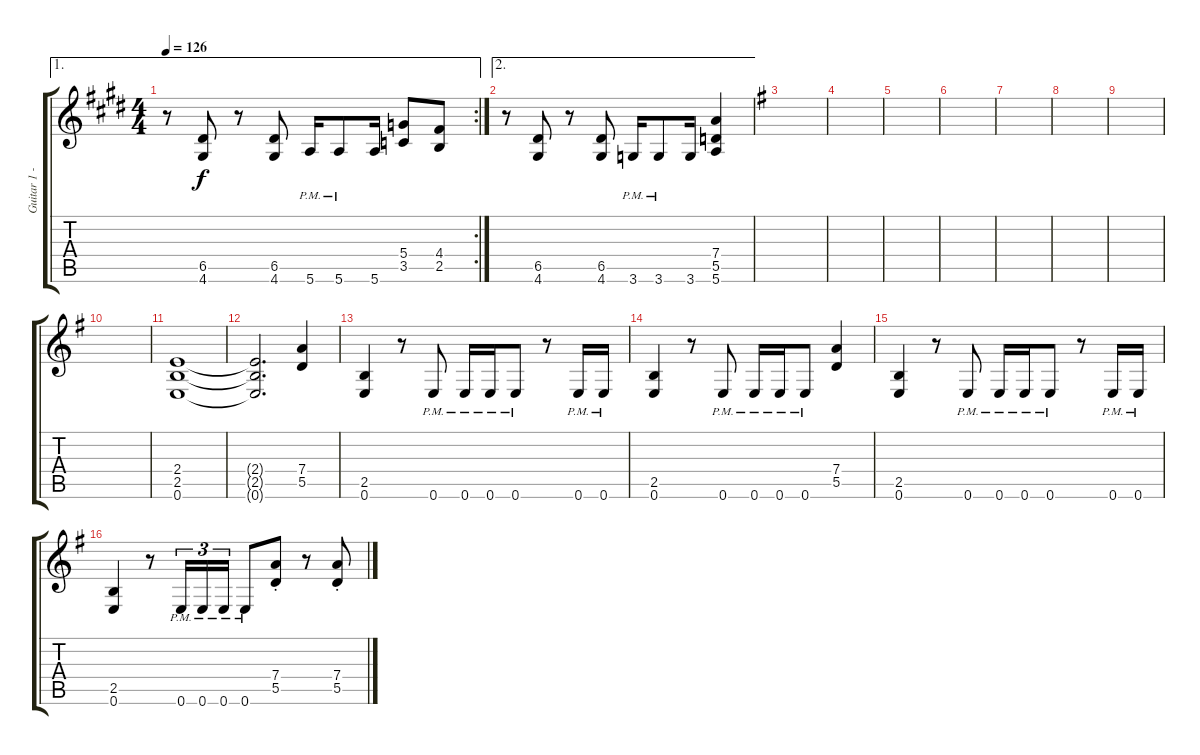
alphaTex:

\track ("Guitar 1 - Emppu" "Guitar 1 -") {instrument distortionguitar}
\staff {score tabs}
\tuning (E4 B3 G3 D3 A2 E2) {hide}
\ae 1
\rc 2
\ts (4 4)
\tempo 126
\clef g2
\ks c#minor
r.8{dy f} (6.5 4.6).8 r.8 (6.5 4.6).8 5.6{pm}.16 5.6{pm}.8 5.6.16 (5.4 3.5).8 (4.4 2.5).8 |
\ae 2
r.8 (6.5 4.6).8 r.8 (6.5 4.6).8 3.6{pm}.16 3.6{pm}.8 3.6.16 (7.4 5.5 5.6).4 |
\ks eminor
|
|
|
|
|
|
|
|
(2.4 2.5 0.6).1 |
(2.4{t} 2.5{t} 0.6{t}).2{d} (7.4 5.5).4 |
(2.5 0.6).4 r.8 0.6{pm}.8 0.6{pm}.16 0.6{pm}.16 0.6{pm}.8 r.8 0.6{pm}.16 0.6{pm}.16 |
(2.5 0.6).4 r.8 0.6{pm}.8 0.6{pm}.16 0.6{pm}.16 0.6{pm}.8 (7.4 5.5).4 |
(2.5 0.6).4 r.8 0.6{pm}.8 0.6{pm}.16 0.6{pm}.16 0.6{pm}.8 r.8 0.6{pm}.16 0.6{pm}.16 |
(2.5 0.6).4 r.8 0.6{pm}.16{tu (3 2)} 0.6{pm}.16{tu (3 2)} 0.6{pm}.16{tu (3 2)} 0.6{pm}.8 (7.4{st} 5.5{st}).8 r.8 (7.4{st} 5.5{st}).8
